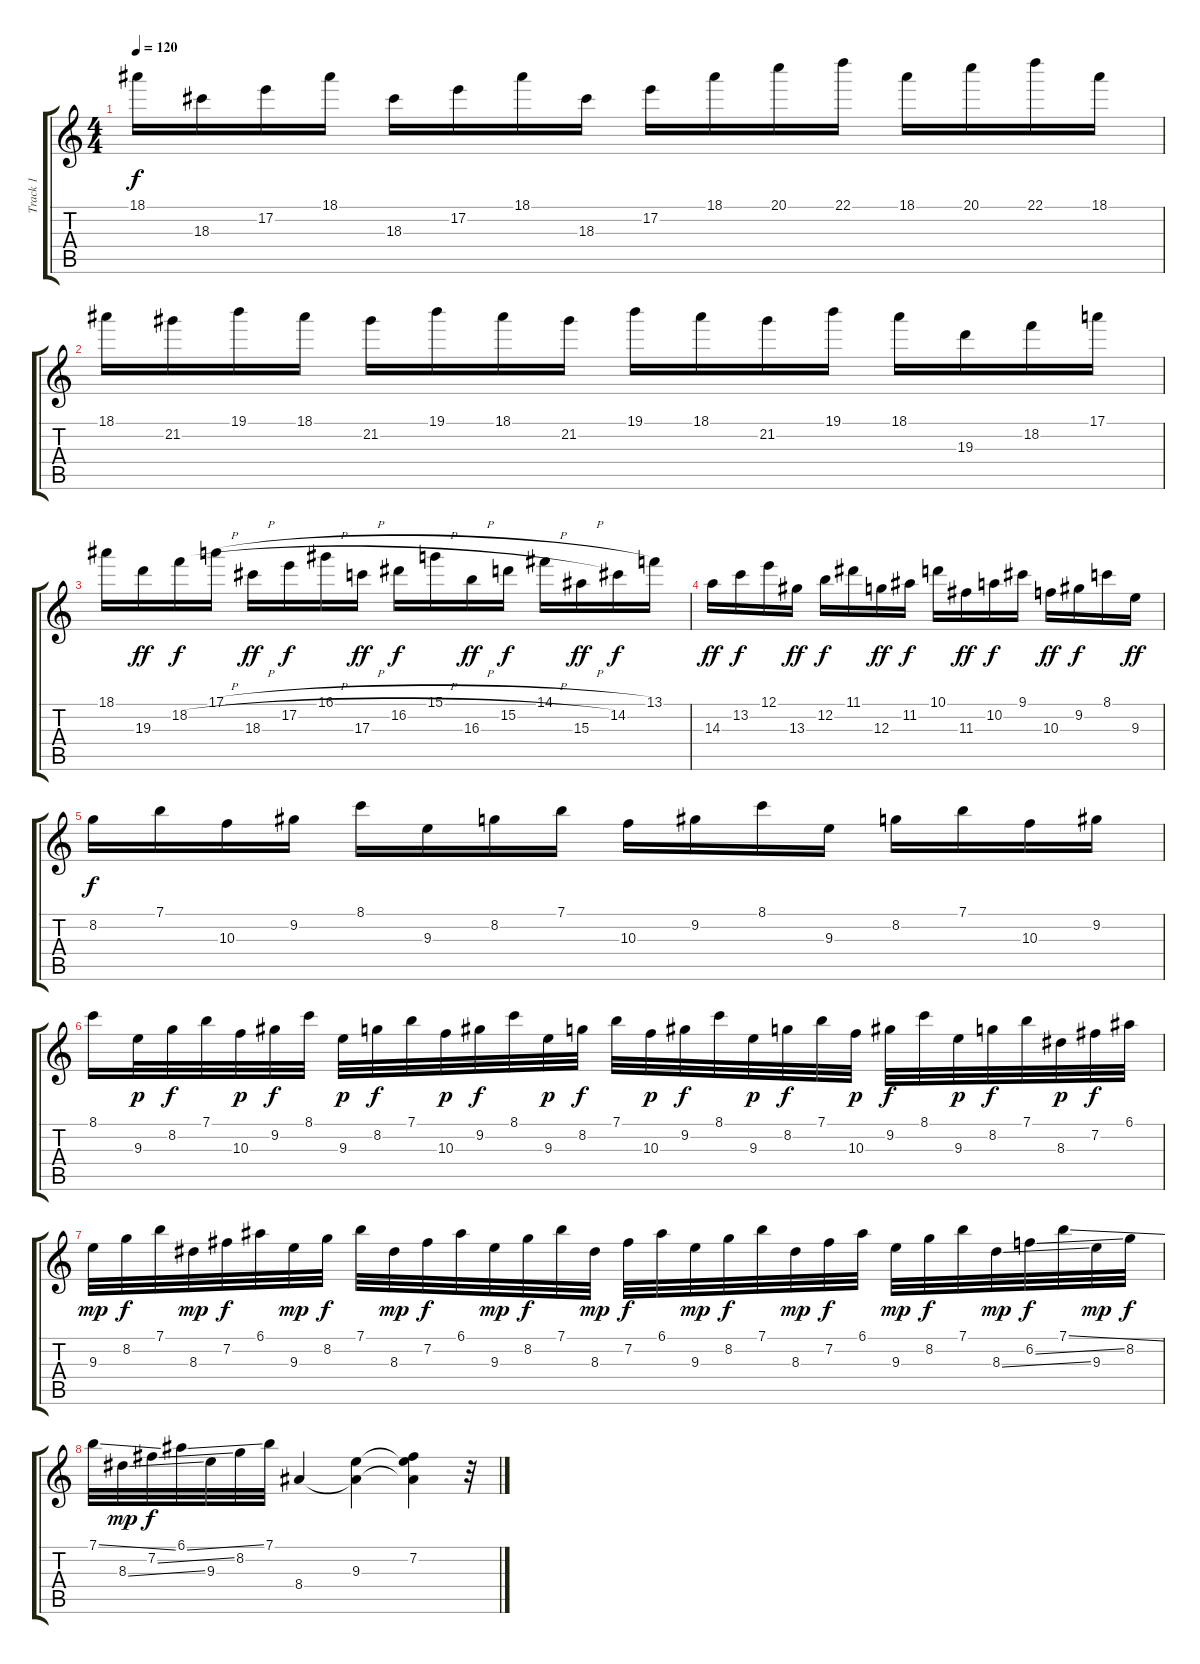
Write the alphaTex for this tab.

\track ("Track 1" "Track 1") {instrument acousticguitarsteel}
\staff {score tabs}
\tuning (E4 B3 G3 D3 A2 E2) {hide}
\ts (4 4)
\tempo 120
\clef g2
\ks c
18.1.16{dy f} 18.3.16 17.2.16 18.1.16 18.3.16 17.2.16 18.1.16 18.3.16 17.2.16 18.1.16 20.1.16 22.1.16 18.1.16 20.1.16 22.1.16 18.1.16 |
18.1.16 21.2.16 19.1.16 18.1.16 21.2.16 19.1.16 18.1.16 21.2.16 19.1.16 18.1.16 21.2.16 19.1.16 18.1.16 19.3.16 18.2.16 17.1.16 |
18.1.16 19.3.16{dy ff} 18.2{h}.16{dy f} 17.1{h}.16 18.3.16{dy ff} 17.2{h}.16{dy f} 16.1{h}.16 17.3.16{dy ff} 16.2{h}.16{dy f} 15.1{h}.16 16.3.16{dy ff} 15.2{h}.16{dy f} 14.1{h}.16 15.3.16{dy ff} 14.2.16{dy f} 13.1.16 |
14.3.16{dy ff} 13.2.16{dy f} 12.1.16 13.3.16{dy ff} 12.2.16{dy f} 11.1.16 12.3.16{dy ff} 11.2.16{dy f} 10.1.16 11.3.16{dy ff} 10.2.16{dy f} 9.1.16 10.3.16{dy ff} 9.2.16{dy f} 8.1.16 9.3.16{dy ff} |
8.2.16{dy f} 7.1.16 10.3.16 9.2.16 8.1.16 9.3.16 8.2.16 7.1.16 10.3.16 9.2.16 8.1.16 9.3.16 8.2.16 7.1.16 10.3.16 9.2.16 |
8.1.16 9.3.32{dy p} 8.2.32{dy f} 7.1.32 10.3.32{dy p} 9.2.32{dy f} 8.1.32 9.3.32{dy p} 8.2.32{dy f} 7.1.32 10.3.32{dy p} 9.2.32{dy f} 8.1.32 9.3.32{dy p} 8.2.32{dy f} 7.1.32 10.3.32{dy p} 9.2.32{dy f} 8.1.32 9.3.32{dy p} 8.2.32{dy f} 7.1.32 10.3.32{dy p} 9.2.32{dy f} 8.1.32 9.3.32{dy p} 8.2.32{dy f} 7.1.32 8.3.32{dy p} 7.2.32{dy f} 6.1.32 |
9.3.32{dy mp} 8.2.32{dy f} 7.1.32 8.3.32{dy mp} 7.2.32{dy f} 6.1.32 9.3.32{dy mp} 8.2.32{dy f} 7.1.32 8.3.32{dy mp} 7.2.32{dy f} 6.1.32 9.3.32{dy mp} 8.2.32{dy f} 7.1.32 8.3.32{dy mp} 7.2.32{dy f} 6.1.32 9.3.32{dy mp} 8.2.32{dy f} 7.1.32 8.3.32{dy mp} 7.2.32{dy f} 6.1.32 9.3.32{dy mp} 8.2.32{dy f} 7.1.32 8.3{ss}.32{dy mp} 6.2{ss}.32{dy f} 7.1{ss}.32 9.3.32{dy mp} 8.2.32{dy f} |
7.1{ss}.32 8.3{ss}.32{dy mp} 7.2{ss}.32{dy f} 6.1{ss}.32 9.3.32 8.2.32 7.1.32 8.4.4 (9.3 8.4{t}).4 (7.2 9.3{t} 8.4{t}).4 r.32
